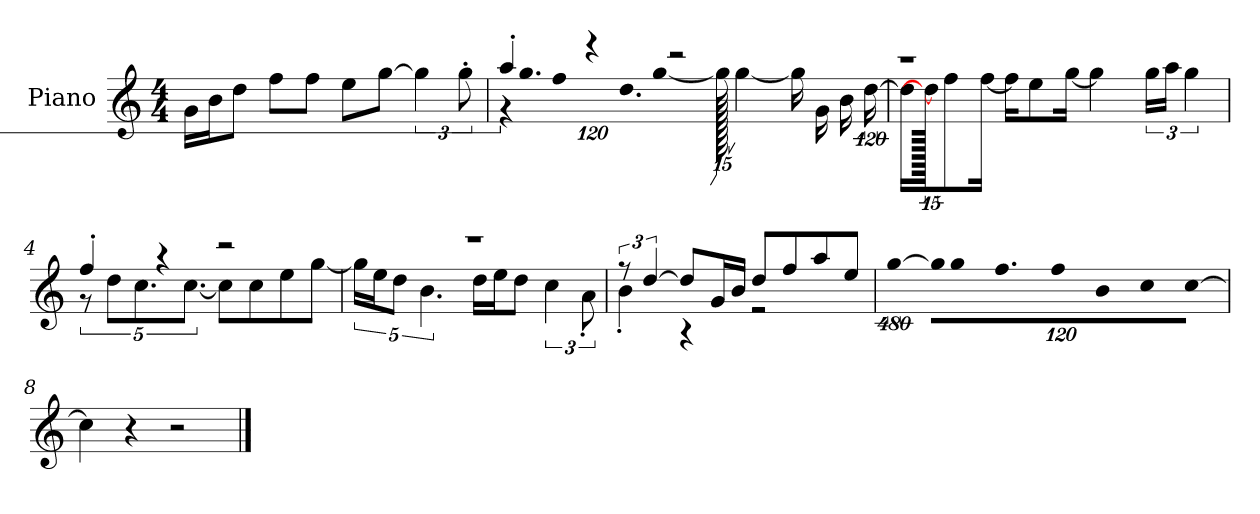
**kern
*part1
*staff1
*I"Piano
*I'P-no
*clefG2
*k[]
*M4/4
*MM90
=1
16g\LL
16b\J
8dd\J
8ff\L
8ff\J
8ee\L
[8gg\J
6gg\]
12gg'\
=2
*^
!	!LO:N:vis=32
4aa'/	640%23r
!	!LO:N:vis=16.
.	960%103gg\KL
!	!LO:N:vis=8
.	960%137ff\
4r	.
!	!LO:N:vis=16.
.	960%103dd\L
.	[384%41gg\J
2r	1920gg\]
.	[4gg\
.	16gg\LL]
.	16g\
.	16b\
.	[1920%119dd\JJ
=3	=3
1r	16dd\KL]
.	1920dd\_
.	8ff\
.	[16ff\Jk
.	16ff\KL]
.	8ee\
.	[16gg\Jk
.	4gg\]
.	24gg\LL
.	24aa\JJ
.	6gg\
1920ryy	.
!!LO:LB:g=z	!!
=4	=4
4ff'/	10r
.	10dd\L
.	10.cc\
4r	.
.	[10.cc\J
2r	8cc\L]
.	8cc\
.	8ee\
.	[8gg\J
=5	=5
1r	20gg\LL]
.	20ee\J
.	10dd\J
.	5.b\
.	16dd\LL
.	16ee\J
.	8dd\J
.	6cc\
.	12a'\
=6	=6
12r	4b'\
[6dd/	.
8dd/L]	4r
16g/L	.
16b/JJ	.
8dd/L	2r
8ff/	.
8aa/	.
8ee/J	.
*v	*v
=7
!LO:N:vis=4
[1920%427gg\
!LO:N:vis=16
1920%107gg\KL]
!LO:N:vis=8
640%71gg\
9.ff\
!LO:N:vis=8
640%71ff\
!LO:N:vis=8
640%71b\
!LO:N:vis=8
640%71cc\
!LO:N:vis=8
[640%71cc\J
=8
4cc\]
4r
2r
==
*-
